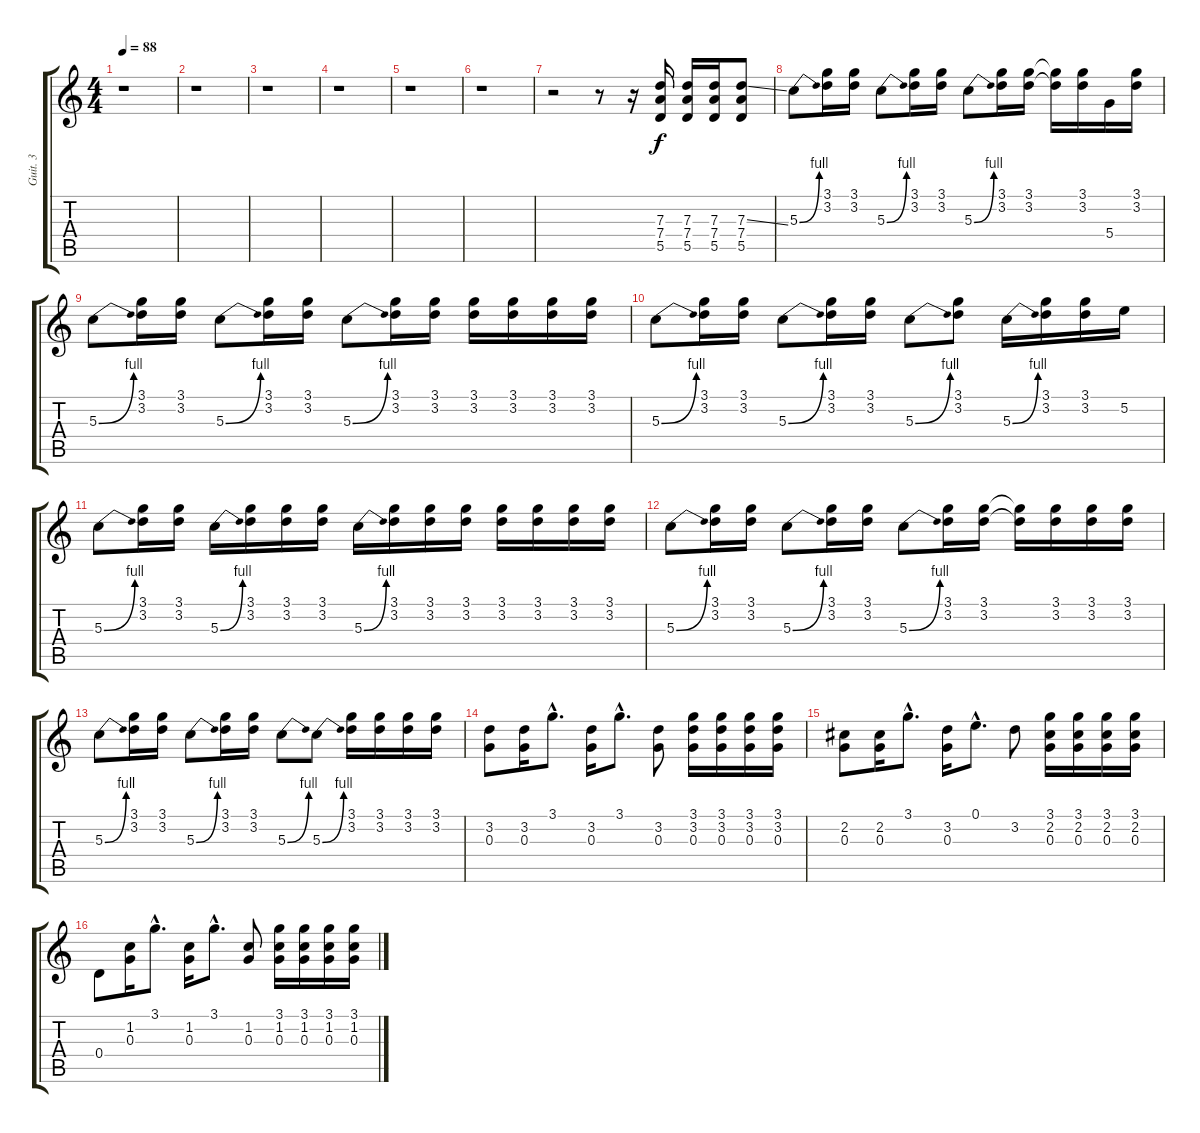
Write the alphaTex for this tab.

\track ("Guit. 3" "Guit. 3") {instrument overdrivenguitar}
\staff {score tabs}
\tuning (E4 B3 G3 D3 A2 E2) {hide}
\ts (4 4)
\tempo 88
\clef g2
\ks c
r.1{dy f} |
r.1 |
r.1 |
r.1 |
r.1 |
r.1 |
r.2 r.8 r.16 (7.3 7.4 5.5).16 (7.3 7.4 5.5).16 (7.3 7.4 5.5).16 (7.3{ss} 7.4 5.5).8 |
5.3{be (bend 0 0 60 4)}.8 (3.1 3.2).16 (3.1 3.2).16 5.3{be (bend 0 0 60 4)}.8 (3.1 3.2).16 (3.1 3.2).16 5.3{be (bend 0 0 60 4)}.8 (3.1 3.2).16 (3.1 3.2).16 (3.1{t} 3.2{t}).16 (3.1 3.2).16 5.4.16 (3.1 3.2).16 |
5.3{be (bend 0 0 60 4)}.8 (3.1 3.2).16 (3.1 3.2).16 5.3{be (bend 0 0 60 4)}.8 (3.1 3.2).16 (3.1 3.2).16 5.3{be (bend 0 0 60 4)}.8 (3.1 3.2).16 (3.1 3.2).16 (3.1 3.2).16 (3.1 3.2).16 (3.1 3.2).16 (3.1 3.2).16 |
5.3{be (bend 0 0 60 4)}.8 (3.1 3.2).16 (3.1 3.2).16 5.3{be (bend 0 0 60 4)}.8 (3.1 3.2).16 (3.1 3.2).16 5.3{be (bend 0 0 60 4)}.8 (3.1 3.2).8 5.3{be (bend 0 0 60 4)}.16 (3.1 3.2).16 (3.1 3.2).16 5.2.16 |
5.3{be (bend 0 0 60 4)}.8 (3.1 3.2).16 (3.1 3.2).16 5.3{be (bend 0 0 60 4)}.16 (3.1 3.2).16 (3.1 3.2).16 (3.1 3.2).16 5.3{be (bend 0 0 60 4)}.16 (3.1 3.2).16 (3.1 3.2).16 (3.1 3.2).16 (3.1 3.2).16 (3.1 3.2).16 (3.1 3.2).16 (3.1 3.2).16 |
5.3{be (bend 0 0 60 4)}.8 (3.1 3.2).16 (3.1 3.2).16 5.3{be (bend 0 0 60 4)}.8 (3.1 3.2).16 (3.1 3.2).16 5.3{be (bend 0 0 60 4)}.8 (3.1 3.2).16 (3.1 3.2).16 (3.1{t} 3.2{t}).16 (3.1 3.2).16 (3.1 3.2).16 (3.1 3.2).16 |
5.3{be (bend 0 0 60 4)}.8 (3.1 3.2).16 (3.1 3.2).16 5.3{be (bend 0 0 60 4)}.8 (3.1 3.2).16 (3.1 3.2).16 5.3{be (bend 0 0 60 4)}.8 5.3{be (bend 0 0 60 4)}.8 (3.1 3.2).16 (3.1 3.2).16 (3.1 3.2).16 (3.1 3.2).16 |
(3.2 0.3).8 (3.2 0.3).16 3.1{hac}.8{d} (3.2 0.3).16 3.1{hac}.8{d} (3.2 0.3).8 (3.1 3.2 0.3).16 (3.1 3.2 0.3).16 (3.1 3.2 0.3).16 (3.1 3.2 0.3).16 |
(2.2 0.3).8 (2.2 0.3).16 3.1{hac}.8{d} (3.2 0.3).16 0.1{hac}.8{d} 3.2.8 (3.1 2.2 0.3).16 (3.1 2.2 0.3).16 (3.1 2.2 0.3).16 (3.1 2.2 0.3).16 |
0.4.8 (1.2 0.3).16 3.1{hac}.8{d} (1.2 0.3).16 3.1{hac}.8{d} (1.2 0.3).8 (3.1 1.2 0.3).16 (3.1 1.2 0.3).16 (3.1 1.2 0.3).16 (3.1 1.2 0.3).16
